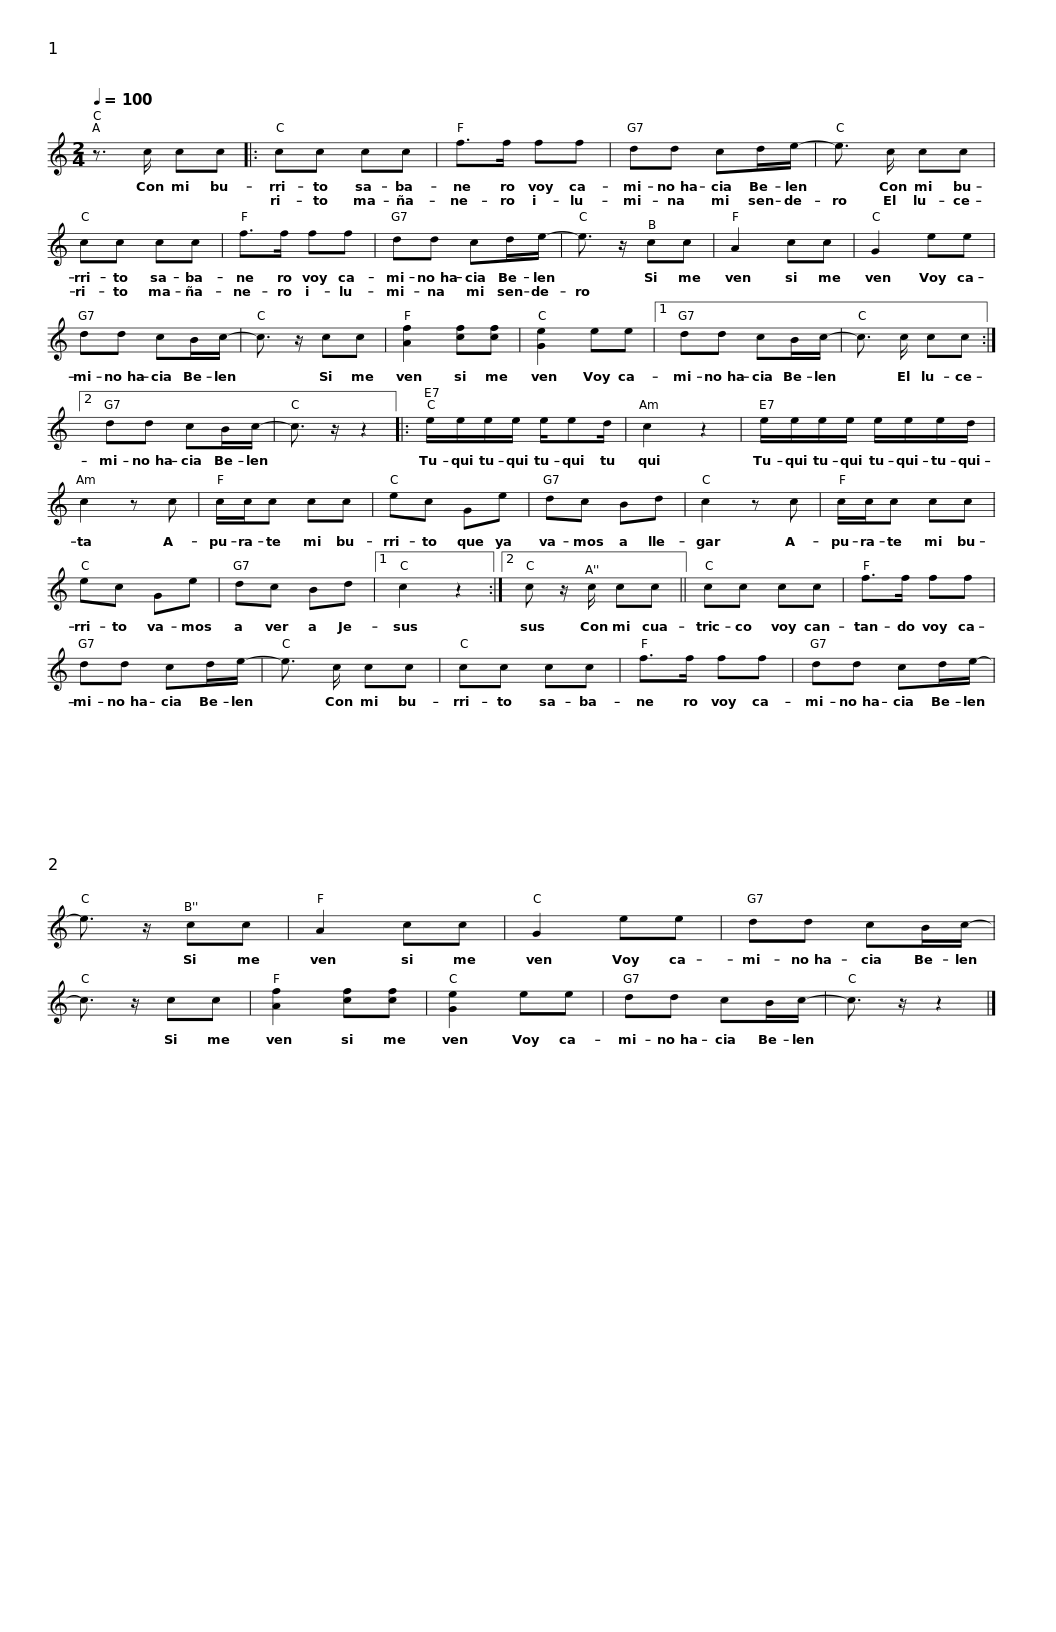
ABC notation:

X:1
L:1/8
Q:1/4=100
M:2/4
I:linebreak $
K:C
V:1 treble
V:1
 z3/2 c/ cc |: cc cc | f>f ff | dd cd/e/- | e3/2 c/ cc | %5
 cc cc |$ f>f ff | dd cd/e/- | e3/2 z/ cc | A2 cc | %10
 G2 ee | dd cB/c/- | c3/2 z/ cc |$ [Af]2 [cf][cf] | [Ge]2 ee |1 %15
 dd cB/c/- | c3/2 c/ cc :|2 dd cB/c/- | c3/2 z/ z2 |:$ e/e/e/e/ e/ed/ | %20
 c2 z2 | e/e/e/e/ e/e/e/d/ | c2 z c | c/c/c cc | ec Ge |$ %25
 dc Bd | c2 z c | c/c/c cc | ec Ge | dc Bd |1 %30
 c2 z2 :|2 c z/ c/ cc ||$ cc cc | f>f ff | dd cd/e/- | %35
 e3/2 c/ cc | cc cc | f>f ff |$ dd cd/e/- | e3/2 z/ cc | %40
 A2 cc | G2 ee | dd cB/c/- | c3/2 z/ cc | [Af]2 [cf][cf] |$ %45
 [Ge]2 ee | dd cB/c/- | c3/2 z/ z2 |] %48
